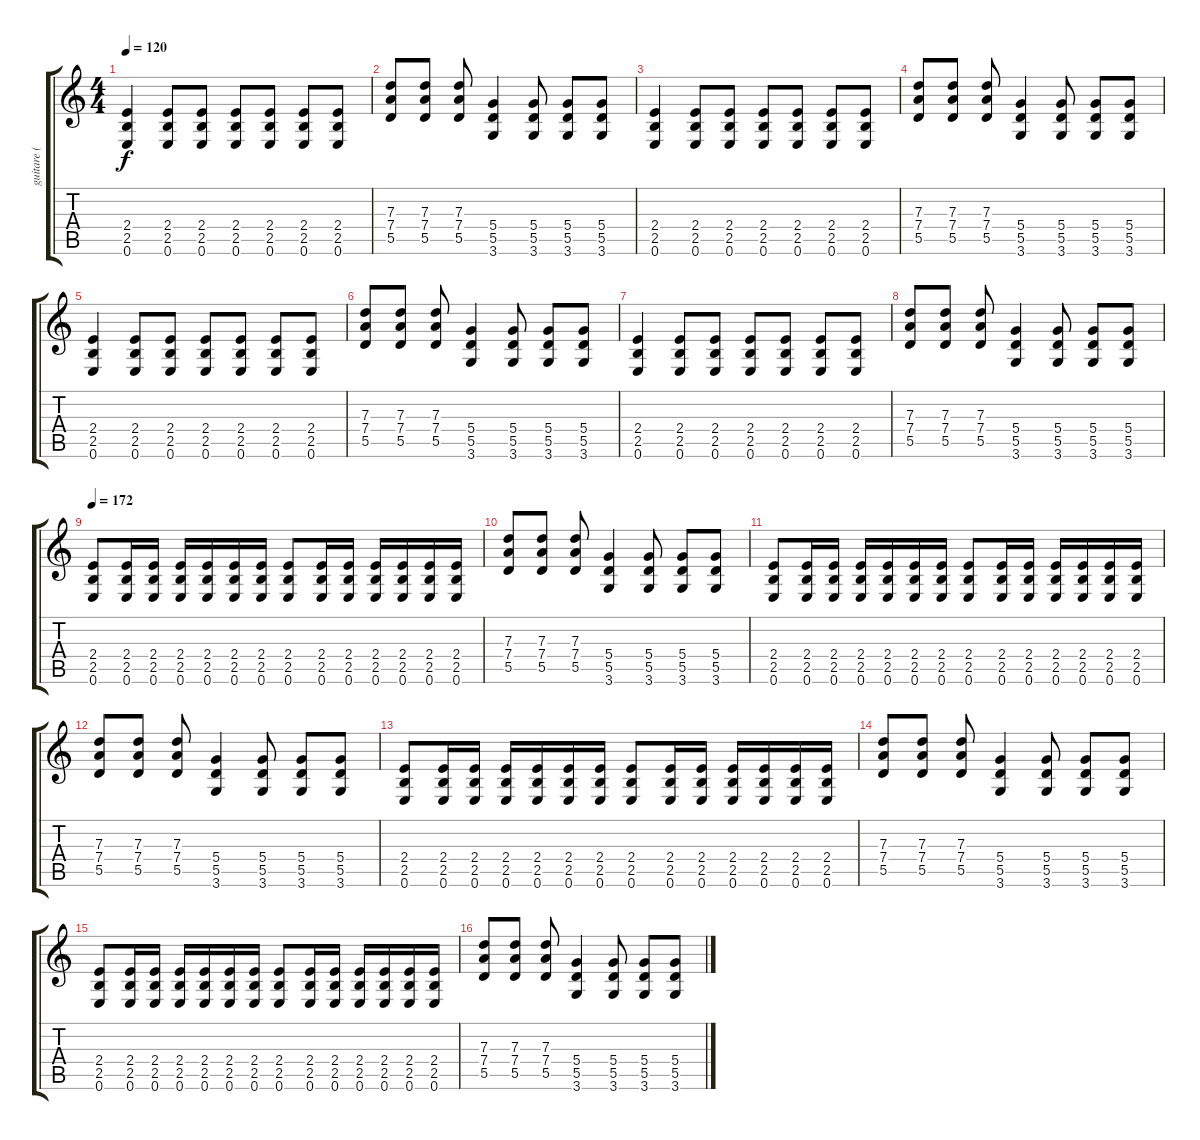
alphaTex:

\track ("guitare ( Alex Kinon )" "guitare ( ") {instrument distortionguitar}
\staff {score tabs}
\tuning (E4 B3 G3 D3 A2 E2) {hide}
\ts (4 4)
\tempo 120
\clef g2
\ks c
(2.4 2.5 0.6).4{dy f} (2.4 2.5 0.6).8 (2.4 2.5 0.6).8 (2.4 2.5 0.6).8 (2.4 2.5 0.6).8 (2.4 2.5 0.6).8 (2.4 2.5 0.6).8 |
(7.3 7.4 5.5).8 (7.3 7.4 5.5).8 (7.3 7.4 5.5).8 (5.4 5.5 3.6).4 (5.4 5.5 3.6).8 (5.4 5.5 3.6).8 (5.4 5.5 3.6).8 |
(2.4 2.5 0.6).4 (2.4 2.5 0.6).8 (2.4 2.5 0.6).8 (2.4 2.5 0.6).8 (2.4 2.5 0.6).8 (2.4 2.5 0.6).8 (2.4 2.5 0.6).8 |
(7.3 7.4 5.5).8 (7.3 7.4 5.5).8 (7.3 7.4 5.5).8 (5.4 5.5 3.6).4 (5.4 5.5 3.6).8 (5.4 5.5 3.6).8 (5.4 5.5 3.6).8 |
(2.4 2.5 0.6).4 (2.4 2.5 0.6).8 (2.4 2.5 0.6).8 (2.4 2.5 0.6).8 (2.4 2.5 0.6).8 (2.4 2.5 0.6).8 (2.4 2.5 0.6).8 |
(7.3 7.4 5.5).8 (7.3 7.4 5.5).8 (7.3 7.4 5.5).8 (5.4 5.5 3.6).4 (5.4 5.5 3.6).8 (5.4 5.5 3.6).8 (5.4 5.5 3.6).8 |
(2.4 2.5 0.6).4 (2.4 2.5 0.6).8 (2.4 2.5 0.6).8 (2.4 2.5 0.6).8 (2.4 2.5 0.6).8 (2.4 2.5 0.6).8 (2.4 2.5 0.6).8 |
(7.3 7.4 5.5).8 (7.3 7.4 5.5).8 (7.3 7.4 5.5).8 (5.4 5.5 3.6).4 (5.4 5.5 3.6).8 (5.4 5.5 3.6).8 (5.4 5.5 3.6).8 |
\tempo 172
(2.4 2.5 0.6).8 (2.4 2.5 0.6).16 (2.4 2.5 0.6).16 (2.4 2.5 0.6).16 (2.4 2.5 0.6).16 (2.4 2.5 0.6).16 (2.4 2.5 0.6).16 (2.4 2.5 0.6).8 (2.4 2.5 0.6).16 (2.4 2.5 0.6).16 (2.4 2.5 0.6).16 (2.4 2.5 0.6).16 (2.4 2.5 0.6).16 (2.4 2.5 0.6).16 |
(7.3 7.4 5.5).8 (7.3 7.4 5.5).8 (7.3 7.4 5.5).8 (5.4 5.5 3.6).4 (5.4 5.5 3.6).8 (5.4 5.5 3.6).8 (5.4 5.5 3.6).8 |
(2.4 2.5 0.6).8 (2.4 2.5 0.6).16 (2.4 2.5 0.6).16 (2.4 2.5 0.6).16 (2.4 2.5 0.6).16 (2.4 2.5 0.6).16 (2.4 2.5 0.6).16 (2.4 2.5 0.6).8 (2.4 2.5 0.6).16 (2.4 2.5 0.6).16 (2.4 2.5 0.6).16 (2.4 2.5 0.6).16 (2.4 2.5 0.6).16 (2.4 2.5 0.6).16 |
(7.3 7.4 5.5).8 (7.3 7.4 5.5).8 (7.3 7.4 5.5).8 (5.4 5.5 3.6).4 (5.4 5.5 3.6).8 (5.4 5.5 3.6).8 (5.4 5.5 3.6).8 |
(2.4 2.5 0.6).8 (2.4 2.5 0.6).16 (2.4 2.5 0.6).16 (2.4 2.5 0.6).16 (2.4 2.5 0.6).16 (2.4 2.5 0.6).16 (2.4 2.5 0.6).16 (2.4 2.5 0.6).8 (2.4 2.5 0.6).16 (2.4 2.5 0.6).16 (2.4 2.5 0.6).16 (2.4 2.5 0.6).16 (2.4 2.5 0.6).16 (2.4 2.5 0.6).16 |
(7.3 7.4 5.5).8 (7.3 7.4 5.5).8 (7.3 7.4 5.5).8 (5.4 5.5 3.6).4 (5.4 5.5 3.6).8 (5.4 5.5 3.6).8 (5.4 5.5 3.6).8 |
(2.4 2.5 0.6).8 (2.4 2.5 0.6).16 (2.4 2.5 0.6).16 (2.4 2.5 0.6).16 (2.4 2.5 0.6).16 (2.4 2.5 0.6).16 (2.4 2.5 0.6).16 (2.4 2.5 0.6).8 (2.4 2.5 0.6).16 (2.4 2.5 0.6).16 (2.4 2.5 0.6).16 (2.4 2.5 0.6).16 (2.4 2.5 0.6).16 (2.4 2.5 0.6).16 |
(7.3 7.4 5.5).8 (7.3 7.4 5.5).8 (7.3 7.4 5.5).8 (5.4 5.5 3.6).4 (5.4 5.5 3.6).8 (5.4 5.5 3.6).8 (5.4 5.5 3.6).8
